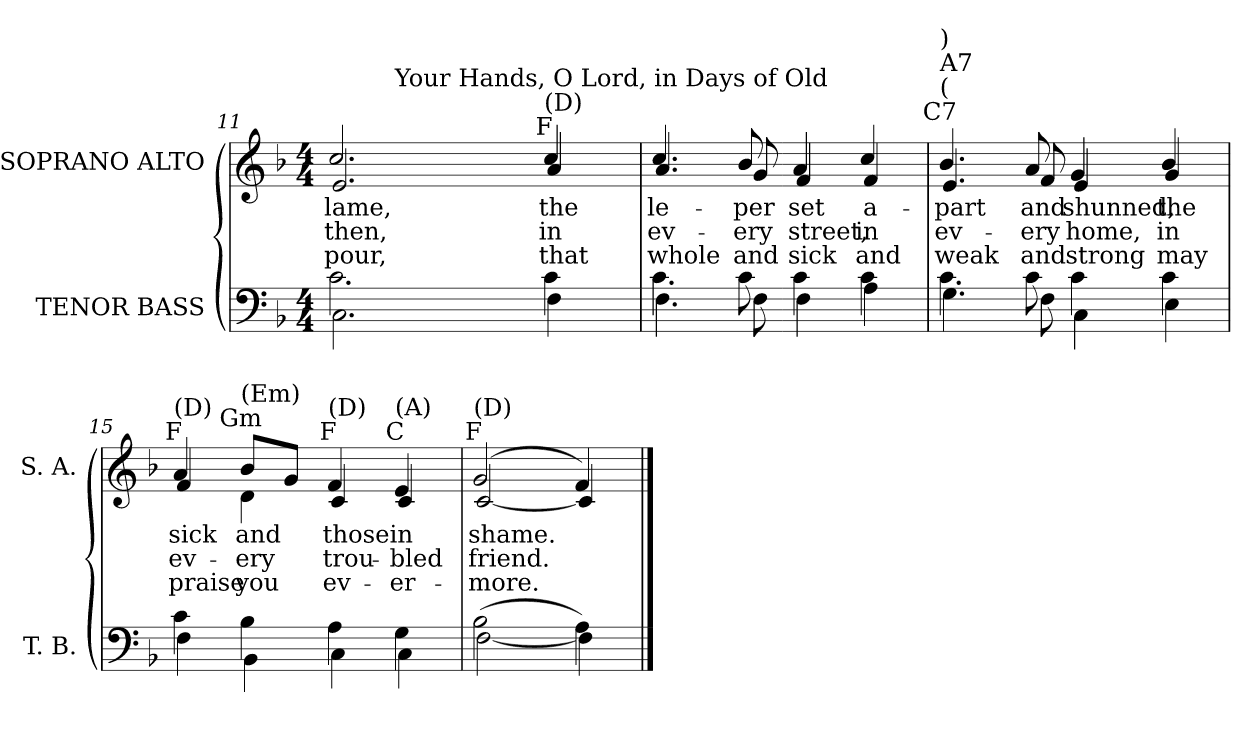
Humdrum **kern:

**kern	**kern	**text	**text	**text
*part2	*part1	*part1	*part1	*part1
*staff2	*staff1	*staff1	*staff1	*staff1
*I"TENOR BASS	*I"SOPRANO ALTO	*	*	*
*I'T. B.	*I'S. A.	*	*	*
*clefF4	*clefG2	*	*	*
*k[b-]	*k[b-]	*	*	*
*F:	*F:	*	*	*
*M4/4	*M4/4	*	*	*
=11	=11	=11	=11	=11
*^	*	*	*	*
!	!	!LO:TX:a:cj:t=C	!	!	!
!	!	!LO:TX:t=(A)	!	!	!
!	!	!	!LO:LY:b:color=#000000	!LO:LY:b:color=#000000	!LO:LY:b:color=#000000
*	*	*^	*	*	*
*	*	*	*^	*	*	*
2.ci\	2.Ci\	2.cci/	2.ei/	16ryy	lame,	then,	pour,
.	.	.	.	32ryy	.	.	.
.	.	.	.	64ryy	.	.	.
.	.	.	.	256ryy	.	.	.
!	!	!	!	!LO:TX:a:t=Your Hands, O Lord, in Days of Old	!	!	!
.	.	.	.	2ryy	.	.	.
.	.	.	.	4ryy	.	.	.
!	!	!LO:TX:a:cj:t=F	!	!	!	!	!
!	!	!LO:TX:t=(D)	!	!	!	!	!
!	!	!	!	!	!LO:LY:b:color=#000000	!LO:LY:b:color=#000000	!LO:LY:b:color=#000000
4ci\	4Fi\	4cci/	4ai/	.	the	in	that
.	.	.	.	8ryy	.	.	.
.	.	.	.	128.ryy	.	.	.
*	*	*v	*v	*v	*	*	*
=12	=12	=12	=12	=12	=12
*	*	*^	*	*	*
*	*	*	*^	*	*	*
!	!	!	!	!	!LO:LY:b:color=#000000	!LO:LY:b:color=#000000	!LO:LY:b:color=#000000
*	*	*	*v	*v	*	*	*
4.ci\	4.Fi\	4.cci/	4.ai/	le-	ev-	whole
!	!	!	!	!LO:LY:b:color=#000000	!LO:LY:b:color=#000000	!LO:LY:b:color=#000000
8ci\	8Fi\	8b-i/	8gi/	-per	-ery	and
!!LO:LB:g=z	!!
=13-	=13-	=13-	=13-	=13-	=13-	=13-
!	!	!	!	!LO:LY:b:color=#000000	!LO:LY:b:color=#000000	!LO:LY:b:color=#000000
4ci\	4Fi\	4ai/	4fi/	set	street,	sick
!	!	!	!	!LO:LY:b:color=#000000	!LO:LY:b:color=#000000	!LO:LY:b:color=#000000
4ci\	4Ai\	4cci/	4fi/	a-	in	and
=14	=14	=14	=14	=14	=14	=14
!	!	!LO:TX:a:cj:t=C7	!	!	!	!
!	!	!LO:TX:t=(	!	!	!	!
!	!	!LO:TX:t=A7	!	!	!	!
!	!	!LO:TX:t=)	!	!	!	!
!	!	!	!	!LO:LY:b:color=#000000	!LO:LY:b:color=#000000	!LO:LY:b:color=#000000
4.ci\	4.Gi\	4.b-i/	4.ei/	-part	ev-	weak
!	!	!	!	!LO:LY:b:color=#000000	!LO:LY:b:color=#000000	!LO:LY:b:color=#000000
8ci\	8Fi\	8ai/	8fi/	and	-ery	and
!	!	!	!	!LO:LY:b:color=#000000	!LO:LY:b:color=#000000	!LO:LY:b:color=#000000
4ci\	4Ci\	4gi/	4ei/	shunned,	home,	strong
!	!	!	!	!LO:LY:b:color=#000000	!LO:LY:b:color=#000000	!LO:LY:b:color=#000000
4ci\	4Ei\	4b-i/	4gi/	the	in	may
=15	=15	=15	=15	=15	=15	=15
!	!	!LO:TX:a:cj:t=F	!	!	!	!
!	!	!LO:TX:t=(D)	!	!	!	!
!	!	!	!	!LO:LY:b:color=#000000	!LO:LY:b:color=#000000	!LO:LY:b:color=#000000
4ci\	4Fi\	4ai/	4fi/	sick	ev-	praise
!	!	!LO:TX:a:cj:t=Gm	!	!	!	!
!	!	!LO:TX:t=(Em)	!	!	!	!
!	!	!	!	!LO:LY:b:color=#000000	!LO:LY:b:color=#000000	!LO:LY:b:color=#000000
4B-i\	4BB-i\	8b-i/L	4di\	and	-ery	you
.	.	8gi/J	.	.	.	.
!	!	!LO:TX:a:cj:t=F	!	!	!	!
!	!	!LO:TX:t=(D)	!	!	!	!
!	!	!	!	!LO:LY:b:color=#000000	!LO:LY:b:color=#000000	!LO:LY:b:color=#000000
4Ai\	4Ci\	4fi/	4ci/	those	trou-	ev-
!	!	!LO:TX:a:cj:t=C	!	!	!	!
!	!	!LO:TX:t=(A)	!	!	!	!
!	!	!	!	!LO:LY:b:color=#000000	!LO:LY:b:color=#000000	!LO:LY:b:color=#000000
4Gi\	4Ci\	4ei/	4ci/	in	-bled	-er-
=16	=16	=16	=16	=16	=16	=16
!	!	!LO:TX:a:cj:t=F	!	!	!	!
!	!	!LO:TX:t=(D)	!	!	!	!
!	!	!	!	!LO:LY:b:color=#000000	!LO:LY:b:color=#000000	!LO:LY:b:color=#000000
(2B-i\	[2Fi\	(2gi/	[2ci/	shame.	friend.	-more.
4Ai\)	4Fi\]	4fi/)	4ci/]	.	.	.
*v	*v	*	*	*	*	*
*	*v	*v	*	*	*
==	==	==	==	==
*-	*-	*-	*-	*-
